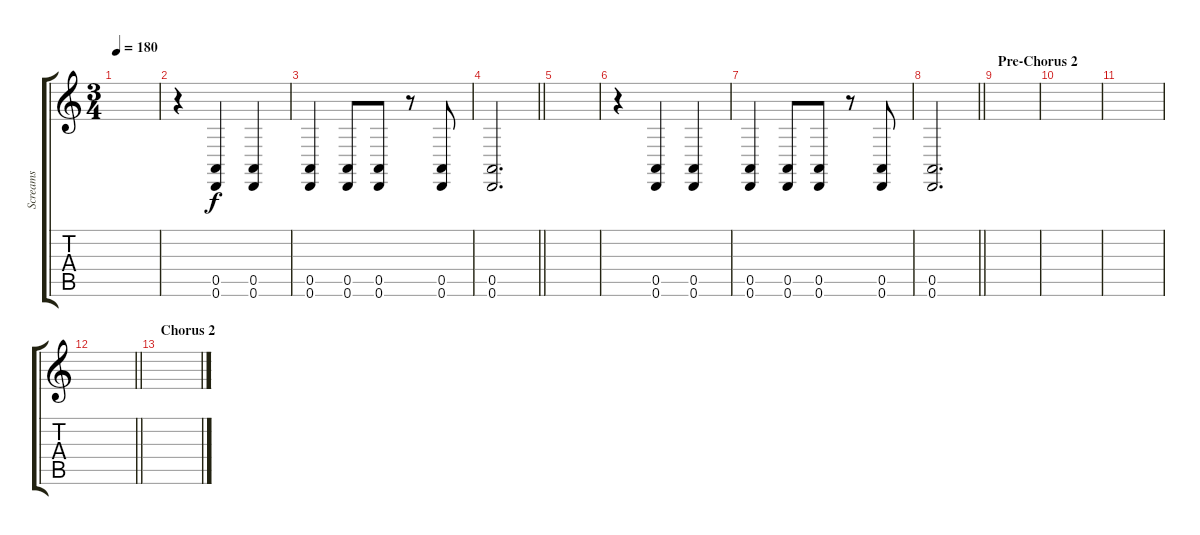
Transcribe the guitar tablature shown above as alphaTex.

\track ("Screams" "Screams") {instrument gunshot}
\staff {score tabs}
\tuning (E4 B3 G3 D3 A2 D2) {hide}
\ts (3 4)
\tempo 180
\clef g2
\ks c
|
r.4 (0.5 0.6).4 (0.5 0.6).4 |
(0.5 0.6).4 (0.5 0.6).8 (0.5 0.6).8 r.8 (0.5 0.6).8 |
\barLineRight lightlight
(0.5 0.6).2{d} |
|
r.4 (0.5 0.6).4 (0.5 0.6).4 |
(0.5 0.6).4 (0.5 0.6).8 (0.5 0.6).8 r.8 (0.5 0.6).8 |
\barLineRight lightlight
(0.5 0.6).2{d} |
\section ("" "Pre-Chorus 2")
|
|
|
\barLineRight lightlight
|
\section ("" "Chorus 2")
